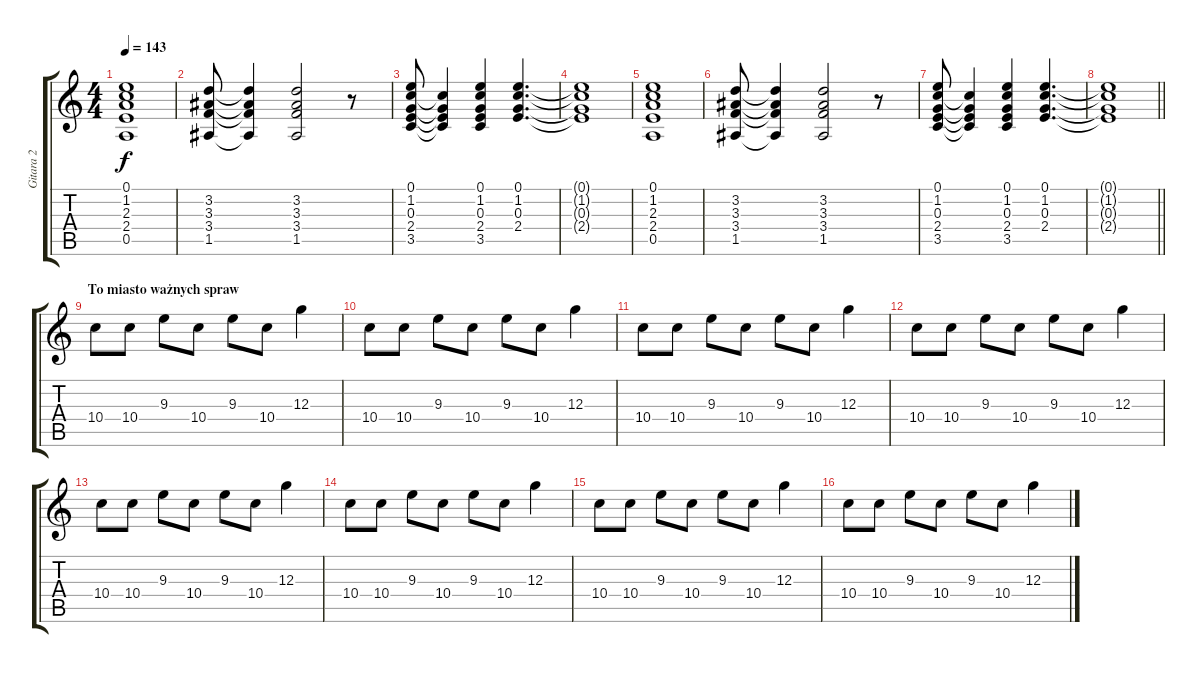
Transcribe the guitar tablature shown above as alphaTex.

\track ("Gitara 2" "Gitara 2") {instrument electricguitarclean}
\staff {score tabs}
\tuning (E4 B3 G3 D3 A2 E2) {hide}
\ts (4 4)
\tempo 143
\clef g2
\ks c
(0.1 1.2 2.3 2.4 0.5).1{dy f} |
(3.2 3.3 3.4 1.5).8 (3.2{t} 3.3{t} 3.4{t} 1.5{t}).4 (3.2 3.3 3.4 1.5).2 r.8 |
(0.1 1.2 0.3 2.4 3.5).8 (1.2{t} 0.3{t} 2.4{t} 3.5{t}).4 (0.1 1.2 0.3 2.4 3.5).4 (0.1 1.2 0.3 2.4).4{d} |
(0.1{t} 1.2{t} 0.3{t} 2.4{t}).1 |
(0.1 1.2 2.3 2.4 0.5).1 |
(3.2 3.3 3.4 1.5).8 (3.2{t} 3.3{t} 3.4{t} 1.5{t}).4 (3.2 3.3 3.4 1.5).2 r.8 |
(0.1 1.2 0.3 2.4 3.5).8 (1.2{t} 0.3{t} 2.4{t} 3.5{t}).4 (0.1 1.2 0.3 2.4 3.5).4 (0.1 1.2 0.3 2.4).4{d} |
\barLineRight lightlight
(0.1{t} 1.2{t} 0.3{t} 2.4{t}).1 |
\section ("" "To miasto ważnych spraw")
10.4.8 10.4.8 9.3.8 10.4.8 9.3.8 10.4.8 12.3.4 |
10.4.8 10.4.8 9.3.8 10.4.8 9.3.8 10.4.8 12.3.4 |
10.4.8 10.4.8 9.3.8 10.4.8 9.3.8 10.4.8 12.3.4 |
10.4.8 10.4.8 9.3.8 10.4.8 9.3.8 10.4.8 12.3.4 |
10.4.8 10.4.8 9.3.8 10.4.8 9.3.8 10.4.8 12.3.4 |
10.4.8 10.4.8 9.3.8 10.4.8 9.3.8 10.4.8 12.3.4 |
10.4.8 10.4.8 9.3.8 10.4.8 9.3.8 10.4.8 12.3.4 |
10.4.8 10.4.8 9.3.8 10.4.8 9.3.8 10.4.8 12.3.4
